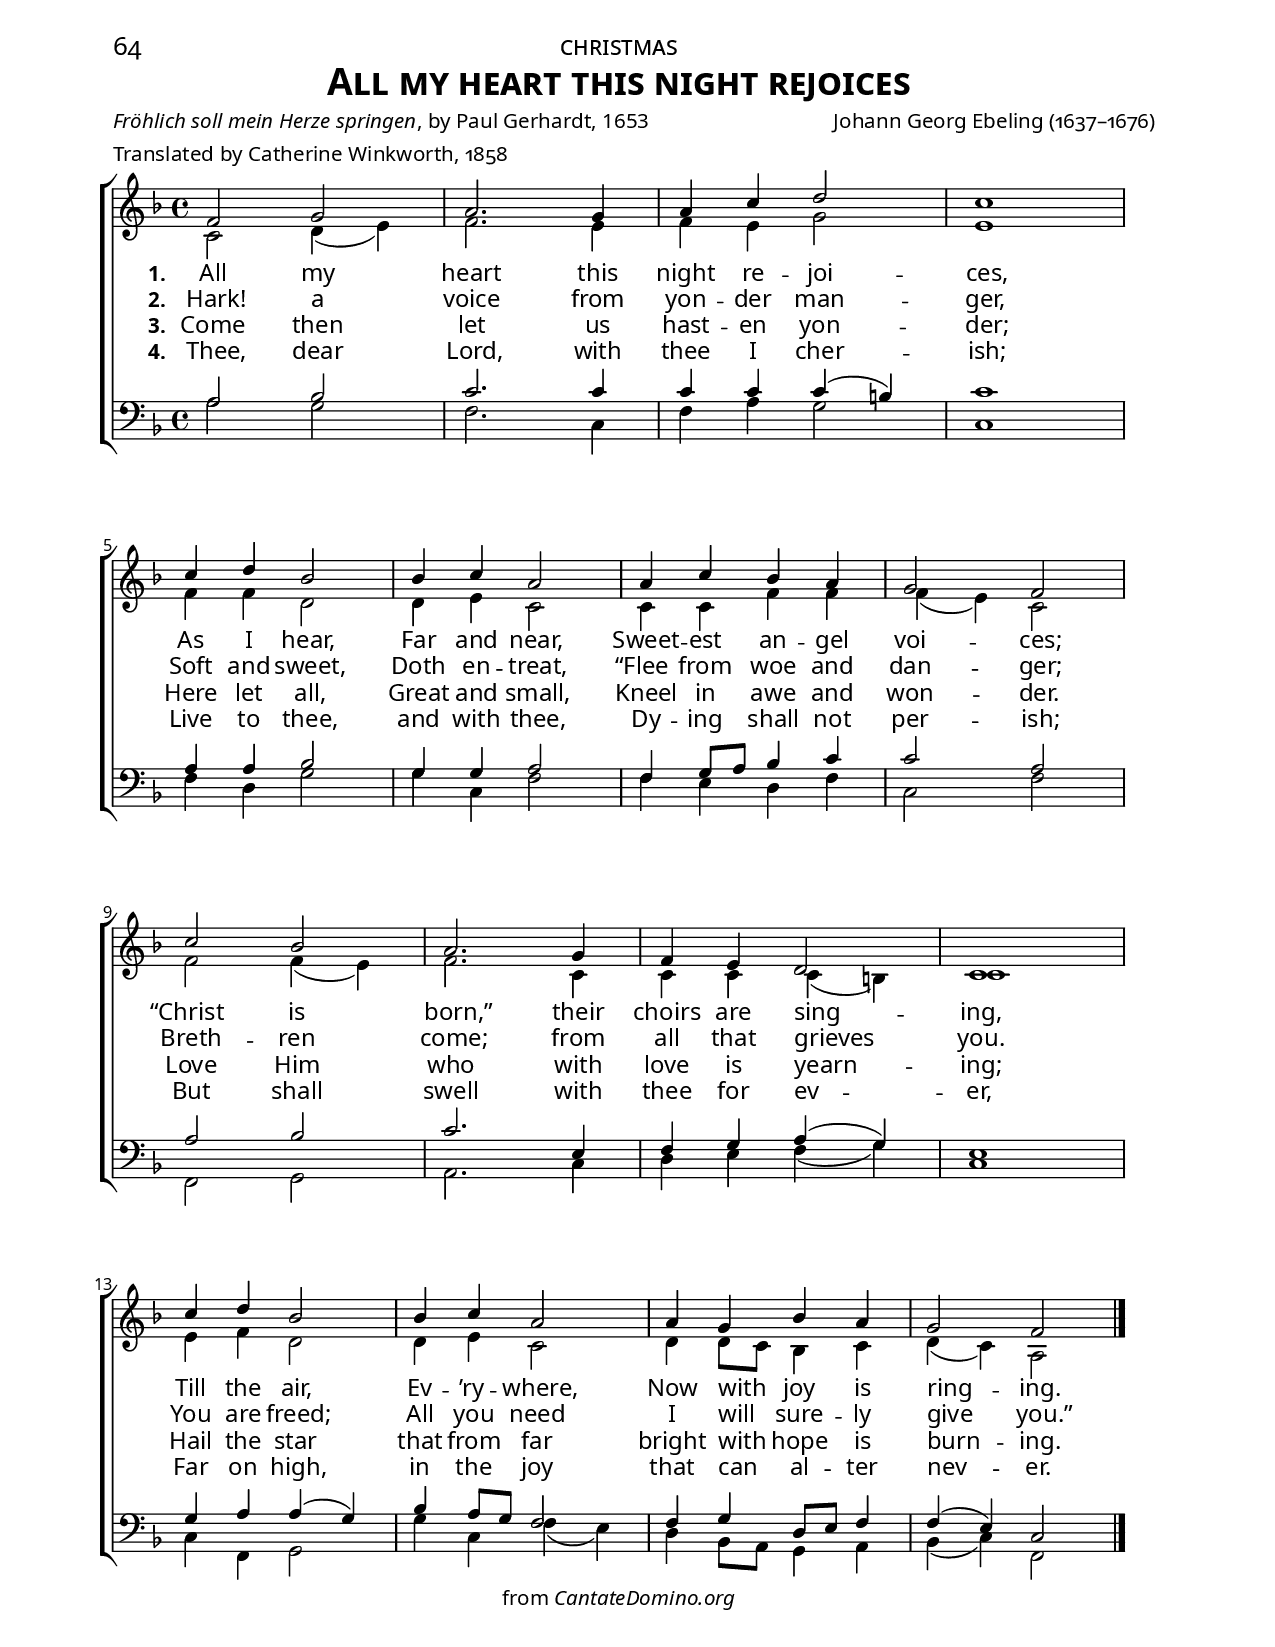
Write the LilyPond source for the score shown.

\version "2.14.2"
\include "util.ly"
\header {
  title = \markup{\override #'(font-name . "Garamond Premier Pro Semibold"){ \abs-fontsize #18 \smallCapsOldStyle"All my heart this night rejoices"}}
  poet = \markup\concat{\italic"Fröhlich soll mein Herze springen" ", by Paul Gerhardt, 1653"}
  meter = \markup\oldStyleNum"Translated by Catherine Winkworth, 1858"
  composer = \markup\oldStyleNum"Johann Georg Ebeling (1637–1676)"
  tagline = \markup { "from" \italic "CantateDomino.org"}
}
\paper {
  %print-all-headers = ##t
  paper-height = 11\in
  paper-width = 8.5\in
  indent = 0\in
  %system-system-spacing = #'((basic-distance . 10) (padding . 0))
  %system-system-spacing =
  %  #'((basic-distance . 0)
  %     (minimum-distance . 0)
  %     (padding . -0.35)
  %     (stretchability . 100))
  ragged-last-bottom = ##f
  ragged-bottom = ##f
  two-sided = ##t
  inner-margin = 1\in
  outer-margin = 0.75\in
  top-margin = 0.26\in
  bottom-margin = 0.25\in
  first-page-number = #064
  print-first-page-number = ##t
  headerLine = \markup{\override #'(font-name . "Garamond Premier Pro") \smallCapsOldStyle"christmas"}
  oddHeaderMarkup = \markup\fill-line{
     \override #'(font-name . "Garamond Premier Pro")\abs-fontsize #12.5
     \combine 
        \fill-line{"" \on-the-fly #print-page-number-check-first
        \oldStylePageNum""
        }
        \fill-line{\headerLine}
  }
  evenHeaderMarkup = \markup {
     \override #'(font-name . "Garamond Premier Pro")\abs-fontsize #12.5
     \combine
        \on-the-fly #print-page-number-check-first
        \oldStylePageNum""
        \fill-line{\headerLine}
  }
}
#(set-global-staff-size 18) \paper{ #(define fonts (make-pango-font-tree "Garamond Premier Pro" "Garamond Premier Pro" "Garamond Premier Pro" (/ 18 20))) }
global = {
  \key f \major
  \time 4/4
  \autoBeamOff
}

sopMusic = \relative c' {
  f2 g |
  a2. g4 |
  a c d2 |
  c1 | \break
  c4 d bes2 |
  bes4 c a2 |
  
  a4 c bes a |
  g2 f | \break
  c' bes |
  a2. g4 |
  f e d2 |
  c1 | \break
  
  c'4 d bes2 |
  bes4 c a2 |
  a4 g bes a |
  g2 f2 \bar "|."
}
sopWords = \lyricmode {
  
}

altoMusic = \relative c' {
  c2 d4( e) |
  f2. e4 |
  f e g2 |
  e1 |
  f4 f d2 |
  d4 e c2 |
  
  c4 c f f |
  f( e) c2 |
  f f4( e) |
  f2. c4 |
  c c c( b) |
  c1 |
  
  e4 f d2 |
  d4 e c2 |
  d4 d8[ c] bes4 c |
  d( c) a2 \bar "|."
}
altoWords = \lyricmode {
  \dropLyricsV
  \set stanza = #"1. "
  All my heart this night re -- joi -- ces,
  As I hear, Far and near,
  Sweet -- est an -- gel voi -- ces;
  “Christ is born,” their choirs are sing -- ing,
  \set associatedVoice = "sopranos"
  Till the air, Ev -- ’ry -- where,
  \unset associatedVoice
  Now with joy is ring -- ing.
}
altoWordsII = \lyricmode {
  \dropLyricsV
  \set stanza = #"2. "
  Hark! a voice from yon -- der man -- ger,
  Soft and sweet, Doth en -- treat,
  “Flee from woe and dan -- ger;
  Breth -- ren come; from all that grieves you.
  \set associatedVoice = "sopranos"
  You are freed; All you need
  \unset associatedVoice
  I will sure -- ly give you.”
}
altoWordsIII = \lyricmode {
  \dropLyricsV
  \set stanza = #"3. "
  Come then let us hast -- en yon -- der;
  Here let all, Great and small,
  Kneel in awe and won -- der.
  Love Him who with love is yearn -- ing;
  \set associatedVoice = "sopranos"
  Hail the star that from far
  \unset associatedVoice
  bright with hope is burn -- ing.
}
altoWordsIV = \lyricmode {
  \dropLyricsV
  \set stanza = #"4. "
  Thee, dear Lord, with thee I cher -- ish;
  Live to thee, and with thee, Dy -- ing shall not per -- ish;
  But shall swell with thee for ev -- er,
  \set associatedVoice = "sopranos"
  Far on high, in the joy
  \unset associatedVoice
  that can al -- ter nev -- er.
}

tenorMusic = \relative c' {
  a2 bes |
  c2. c4 |
  c c c( b) |
  c1 |
  a4 a bes2 |
  g4 g a2 |
  
  f4 g8[ a] bes4 c |
  c2 a |
  a bes |
  c2. e,4 |
  f g a( g) |
  e1 |
  g4 a a( g) |
  bes a8[ g] f2 |
  f4 g d8[ e] f4 |
  f( e) c2 \bar "|."
}
tenorWords = \lyricmode {

}

bassMusic = \relative c' {
  a2 g |
  f2. c4 |
  f a g2 |
  c,1 |
  f4 d g2 |
  g4 c, f2 |
  
  f4 e d f |
  c2 f |
  f, g |
  a2. c4 |
  d e f( g) |
  c,1 |
  
  c4 f, g2 |
  g'4 c, f( e) |
  d bes8[ a] g4 a |
  bes( c) f,2 \bar "|."
}
bassWords = \lyricmode {

}

\score {
  <<
   \new ChoirStaff <<
    \new Staff = women <<
      \new Voice = "sopranos" { \voiceOne << \global \sopMusic >> }
      \new Voice = "altos" { \voiceTwo << \global \altoMusic >> }
    >>
   \new Staff = men <<
      \clef bass
      \new Voice = "tenors" { \voiceOne << \global \tenorMusic >> }
      \new Voice = "basses" { \voiceTwo << \global \bassMusic >> }
    >>
    \new Lyrics \with { alignAboveContext = #"women" \override VerticalAxisGroup #'nonstaff-relatedstaff-spacing = #'((basic-distance . 1))} \lyricsto "sopranos" \sopWords
    \new Lyrics = "altosIV"  \with { alignBelowContext = #"women" } \lyricsto "basses" \altoWordsIV
    \new Lyrics = "altosIII"  \with { alignBelowContext = #"women" } \lyricsto "basses" \altoWordsIII
    \new Lyrics = "altosII"  \with { alignBelowContext = #"women" } \lyricsto "basses" \altoWordsII
    \new Lyrics = "altos"  \with { alignBelowContext = #"women" \override VerticalAxisGroup #'nonstaff-relatedstaff-spacing = #'((basic-distance . 1)) } \lyricsto "basses" \altoWords
    \new Lyrics \with { alignAboveContext = #"men" \override VerticalAxisGroup #'nonstaff-relatedstaff-spacing = #'((basic-distance . 1)) } \lyricsto "tenors" \tenorWords
    \new Lyrics \with { alignBelowContext = #"men" \override VerticalAxisGroup #'nonstaff-relatedstaff-spacing = #'((basic-distance . 1)) } \lyricsto "basses" \bassWords
  >>
%    \new PianoStaff << \new Staff { \new Voice { \pianoRH } } \new Staff { \clef "bass" \pianoLH } >>
  >>
  \layout {
  \context {
    \Lyrics
    \override LyricText #'font-size = #1.3
  }
    \context {
      \Score
      %\override SpacingSpanner #'base-shortest-duration = #(ly:make-moment 1 8)
      %\override SpacingSpanner #'common-shortest-duration = #(ly:make-moment 1 4)
    }
    \context {
      % Remove all empty staves
      % \Staff \RemoveEmptyStaves \override VerticalAxisGroup #'remove-first = ##t
    }
    \context {
      \Lyrics
      \override LyricText #'X-offset = #center-on-word
    }
  }
}

